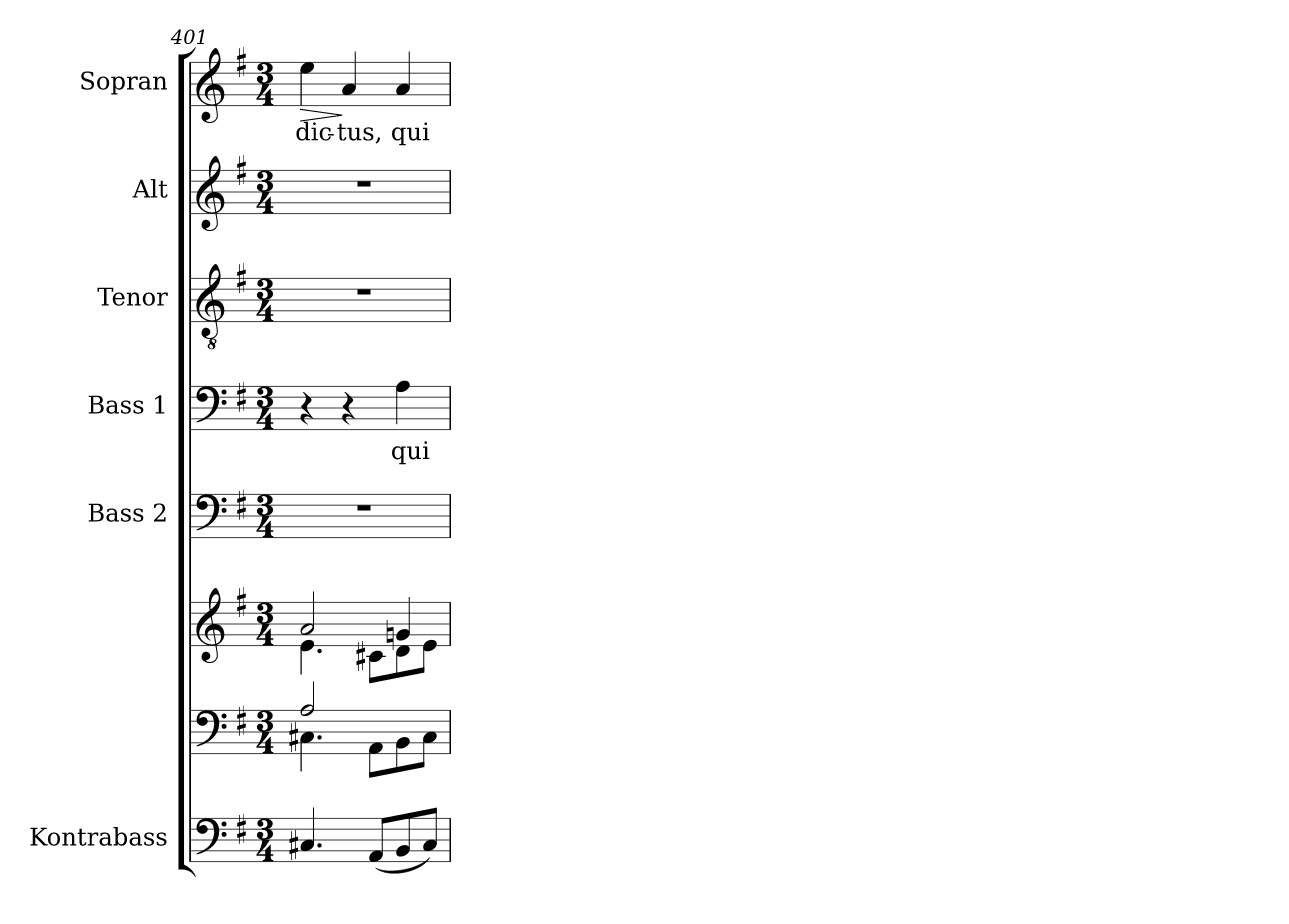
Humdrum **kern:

**kern	**kern	**kern	**kern	**kern	**text	**kern	**kern	**kern	**text	**dynam
*part7	*part6	*part6	*part5	*part4	*part4	*part3	*part2	*part1	*part1	*part1
*staff8	*staff7	*staff6	*staff5	*staff4	*staff4	*staff3	*staff2	*staff1	*staff1	*staff1
*I"Kontrabass	*	*	*I"Bass 2	*I"Bass 1	*	*I"Tenor	*I"Alt	*I"Sopran	*	*
*I'Kb.	*	*	*I'B. 2	*I'B. 1	*	*I'T.	*I'A.	*I'S.	*	*
!!LO:LB:g=z
*clefF4	*clefF4	*clefG2	*clefF4	*clefF4	*	*clefGv2	*clefG2	*clefG2	*	*
*ITrd7c12	*	*	*	*	*	*	*	*	*	*
*k[f#]	*k[f#]	*k[f#]	*k[f#]	*k[f#]	*	*k[f#]	*k[f#]	*k[f#]	*	*
*G:	*G:	*G:	*G:	*G:	*	*G:	*G:	*G:	*	*
*M3/4	*M3/4	*M3/4	*M3/4	*M3/4	*	*M3/4	*M3/4	*M3/4	*	*
=401	=401	=401	=401	=401	=401	=401	=401	=401	=401	=401
*	*^	*^	*	*	*	*	*	*	*	*
!	!	!	!	!	!	!	!	!	!	!	!LO:LY:b	!LO:HP:b
4.CC#X/	2A/	4.C#X\	2a/	4.e\	2.r	4r	.	2.r	2.r	4ee\	-dic-	>
!	!	!	!	!	!	!	!	!	!	!	!LO:LY:b	!
.	.	.	.	.	.	4r	.	.	.	4a/	-tus,	]
(<8AAA/L	.	8AA\L	.	8c#X\L	.	.	.	.	.	.	.	.
!	!	!	!	!	!	!	!LO:LY:b	!	!	!	!LO:LY:b	!
8BBB/	4ryy	8BB\	4gn/	8d\	.	4A\	qui	.	.	4a/	qui	.
8CC#/J)	.	8C#\J	.	8e\J	.	.	.	.	.	.	.	.
*	*v	*v	*	*	*	*	*	*	*	*	*	*
*	*	*v	*v	*	*	*	*	*	*	*	*
=	=	=	=	=	=	=	=	=	=	=
*-	*-	*-	*-	*-	*-	*-	*-	*-	*-	*-
